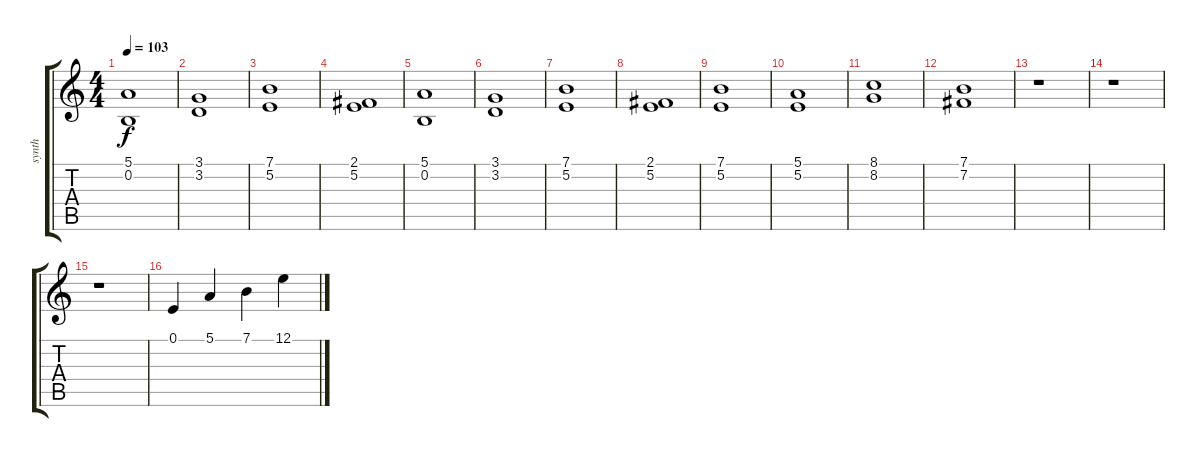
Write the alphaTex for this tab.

\track ("synth" "synth") {instrument musicbox}
\staff {score tabs}
\tuning (E4 B3 G3 D3 A2 E2) {hide}
\ts (4 4)
\tempo 103
\clef g2
\ks c
(5.1 0.2).1{dy f} |
(3.1 3.2).1 |
(7.1 5.2).1 |
(2.1 5.2).1 |
(5.1 0.2).1 |
(3.1 3.2).1 |
(7.1 5.2).1 |
(2.1 5.2).1 |
(7.1 5.2).1 |
(5.1 5.2).1 |
(8.1 8.2).1 |
(7.1 7.2).1 |
r.1 |
r.1 |
r.1 |
0.1.4 5.1.4 7.1.4 12.1.4
